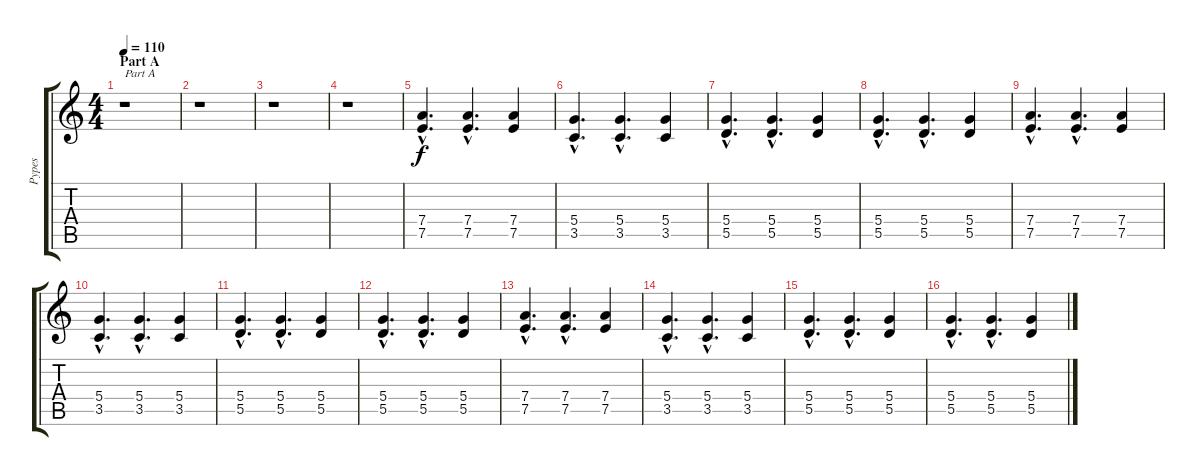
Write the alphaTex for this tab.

\track ("Pypes" "Pypes") {instrument distortionguitar}
\staff {score tabs}
\tuning (E4 B3 G3 D3 A2 E2) {hide}
\ts (4 4)
\section ("" "Part A")
\tempo 110
\clef g2
\ks c
r.1{txt "Part A" dy f} |
r.1 |
r.1 |
r.1 |
(7.4{hac} 7.5{hac}).4{d} (7.4{hac} 7.5{hac}).4{d} (7.4 7.5).4 |
(5.4{hac} 3.5{hac}).4{d} (5.4{hac} 3.5{hac}).4{d} (5.4 3.5).4 |
(5.4{hac} 5.5{hac}).4{d} (5.4{hac} 5.5{hac}).4{d} (5.4 5.5).4 |
(5.4{hac} 5.5{hac}).4{d} (5.4{hac} 5.5{hac}).4{d} (5.4 5.5).4 |
(7.4{hac} 7.5{hac}).4{d} (7.4{hac} 7.5{hac}).4{d} (7.4 7.5).4 |
(5.4{hac} 3.5{hac}).4{d} (5.4{hac} 3.5{hac}).4{d} (5.4 3.5).4 |
(5.4{hac} 5.5{hac}).4{d} (5.4{hac} 5.5{hac}).4{d} (5.4 5.5).4 |
(5.4{hac} 5.5{hac}).4{d} (5.4{hac} 5.5{hac}).4{d} (5.4 5.5).4 |
(7.4{hac} 7.5{hac}).4{d} (7.4{hac} 7.5{hac}).4{d} (7.4 7.5).4 |
(5.4{hac} 3.5{hac}).4{d} (5.4{hac} 3.5{hac}).4{d} (5.4 3.5).4 |
(5.4{hac} 5.5{hac}).4{d} (5.4{hac} 5.5{hac}).4{d} (5.4 5.5).4 |
(5.4{hac} 5.5{hac}).4{d} (5.4{hac} 5.5{hac}).4{d} (5.4 5.5).4
